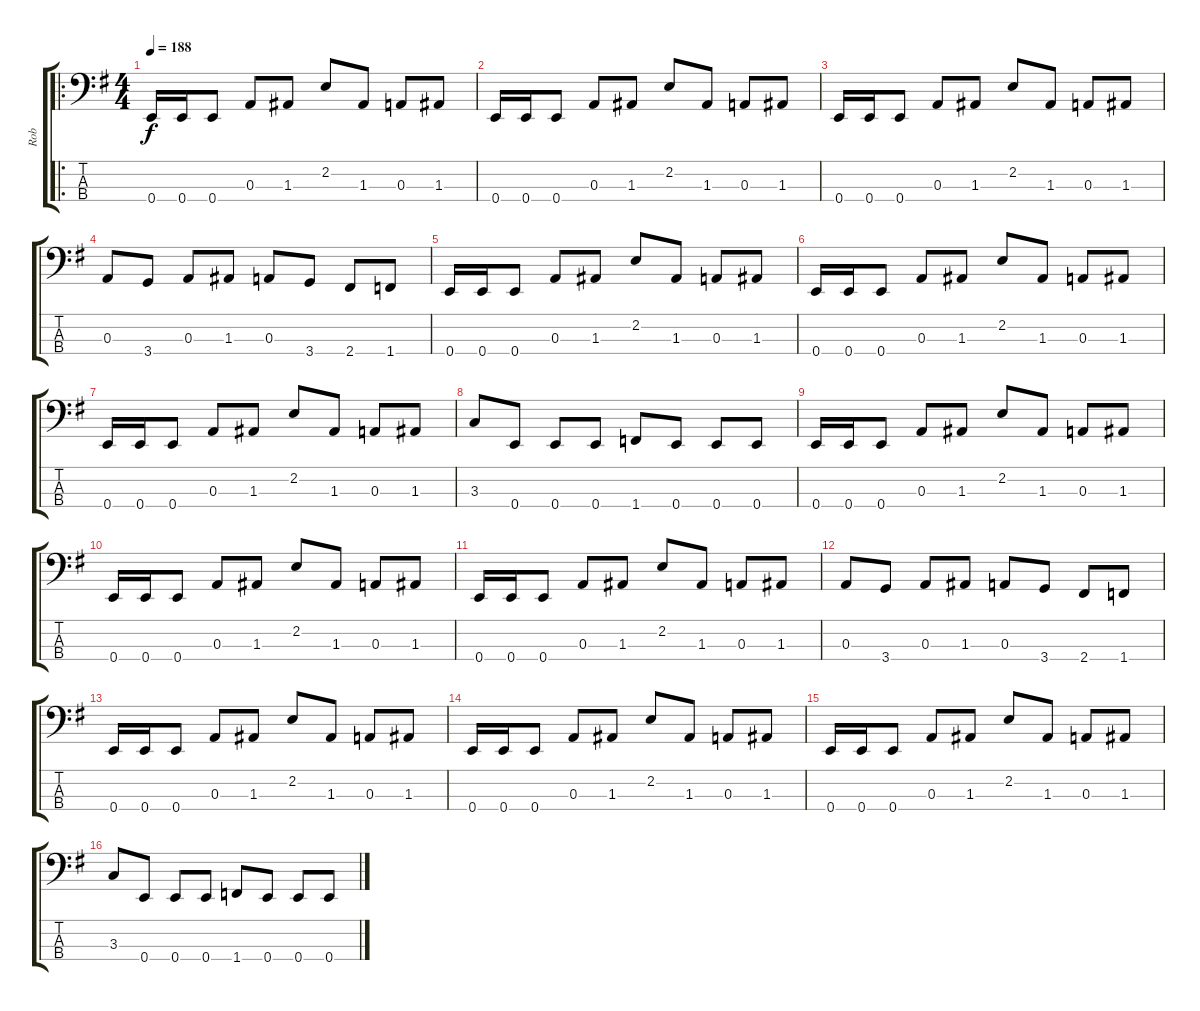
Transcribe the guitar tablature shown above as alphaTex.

\track ("Rob" "Rob") {instrument electricbassfinger}
\staff {score tabs}
\tuning (G2 D2 A1 E1) {hide}
\ro
\ts (4 4)
\tempo 188
\clef f4
\ks eminor
0.4.16{dy f} 0.4.16 0.4.8 0.3.8 1.3.8 2.2.8 1.3.8 0.3.8 1.3.8 |
0.4.16 0.4.16 0.4.8 0.3.8 1.3.8 2.2.8 1.3.8 0.3.8 1.3.8 |
0.4.16 0.4.16 0.4.8 0.3.8 1.3.8 2.2.8 1.3.8 0.3.8 1.3.8 |
0.3.8 3.4.8 0.3.8 1.3.8 0.3.8 3.4.8 2.4.8 1.4.8 |
0.4.16 0.4.16 0.4.8 0.3.8 1.3.8 2.2.8 1.3.8 0.3.8 1.3.8 |
0.4.16 0.4.16 0.4.8 0.3.8 1.3.8 2.2.8 1.3.8 0.3.8 1.3.8 |
0.4.16 0.4.16 0.4.8 0.3.8 1.3.8 2.2.8 1.3.8 0.3.8 1.3.8 |
3.3.8 0.4.8 0.4.8 0.4.8 1.4.8 0.4.8 0.4.8 0.4.8 |
0.4.16 0.4.16 0.4.8 0.3.8 1.3.8 2.2.8 1.3.8 0.3.8 1.3.8 |
0.4.16 0.4.16 0.4.8 0.3.8 1.3.8 2.2.8 1.3.8 0.3.8 1.3.8 |
0.4.16 0.4.16 0.4.8 0.3.8 1.3.8 2.2.8 1.3.8 0.3.8 1.3.8 |
0.3.8 3.4.8 0.3.8 1.3.8 0.3.8 3.4.8 2.4.8 1.4.8 |
0.4.16 0.4.16 0.4.8 0.3.8 1.3.8 2.2.8 1.3.8 0.3.8 1.3.8 |
0.4.16 0.4.16 0.4.8 0.3.8 1.3.8 2.2.8 1.3.8 0.3.8 1.3.8 |
0.4.16 0.4.16 0.4.8 0.3.8 1.3.8 2.2.8 1.3.8 0.3.8 1.3.8 |
3.3.8 0.4.8 0.4.8 0.4.8 1.4.8 0.4.8 0.4.8 0.4.8
